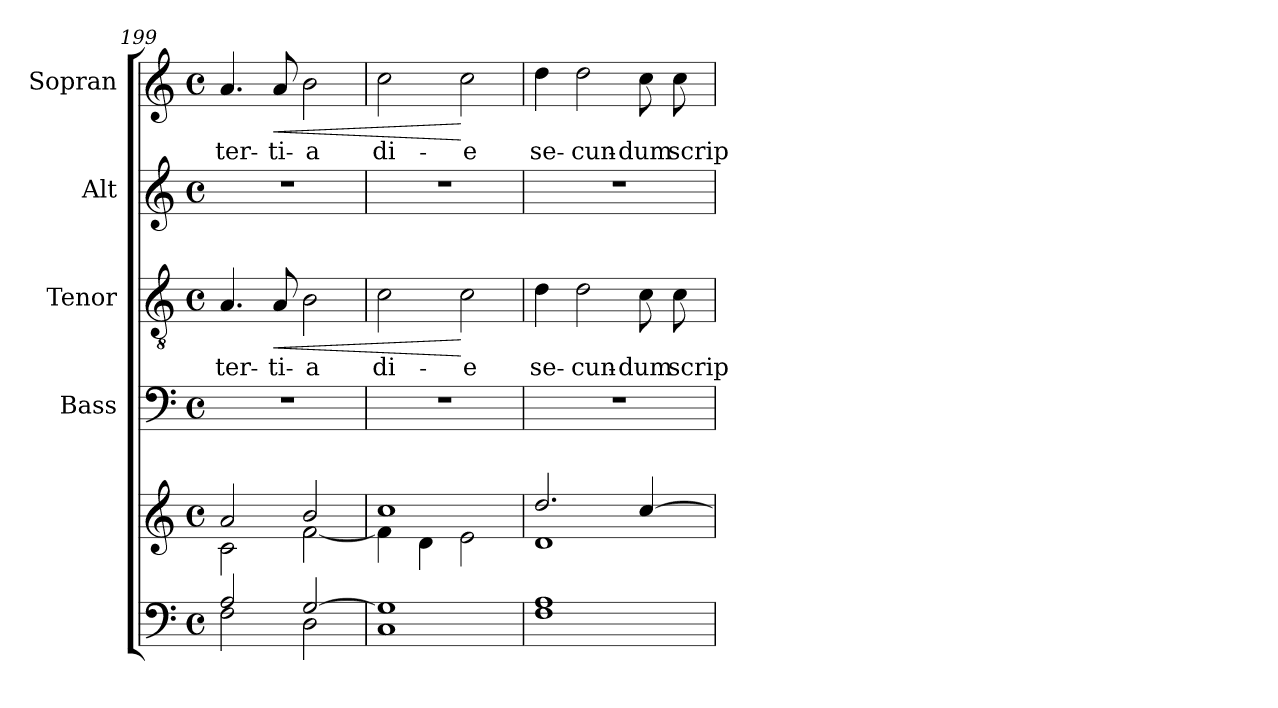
**kern	**kern	**kern	**kern	**text	**dynam	**kern	**kern	**text	**dynam
*part5	*part5	*part4	*part3	*part3	*part3	*part2	*part1	*part1	*part1
*staff6	*staff5	*staff4	*staff3	*staff3	*staff3	*staff2	*staff1	*staff1	*staff1
*	*	*I"Bass	*I"Tenor	*	*	*I"Alt	*I"Sopran	*	*
*	*	*I'B.	*I'T.	*	*	*I'A.	*I'S.	*	*
!!LO:PB:g=z
*clefF4	*clefG2	*clefF4	*clefGv2	*	*	*clefG2	*clefG2	*	*
*k[]	*k[]	*k[]	*k[]	*	*	*k[]	*k[]	*	*
*C:	*C:	*C:	*C:	*	*	*C:	*C:	*	*
*M4/4	*M4/4	*M4/4	*M4/4	*	*	*M4/4	*M4/4	*	*
*met(c)	*met(c)	*met(c)	*met(c)	*	*	*met(c)	*met(c)	*	*
=199	=199	=199	=199	=199	=199	=199	=199	=199	=199
*^	*^	*	*	*	*	*	*	*	*
!	!	!	!	!	!	!LO:LY:b	!	!	!	!LO:LY:b	!
2A/	2F\	2a/	2c\	1r	4.A/	ter-	.	1r	4.a/	ter-	.
!	!	!	!	!	!	!LO:LY:b	!LO:HP:b	!	!	!LO:LY:b	!LO:HP:b
.	.	.	.	.	8A/	-ti-	<	.	8a/	-ti-	<
!	!	!	!	!	!	!LO:LY:b	!	!	!	!LO:LY:b	!
[>2G/	2D\	2b/	[<2f\	.	2B\	-a	.	.	2b\	-a	.
=200	=200	=200	=200	=200	=200	=200	=200	=200	=200	=200	=200
!	!	!	!	!	!	!LO:LY:b	!	!	!	!LO:LY:b	!
1G]	1C	1cc	4f\]	1r	2c\	di-	.	1r	2cc\	di-	.
.	.	.	4d\	.	.	.	.	.	.	.	.
!	!	!	!	!	!	!LO:LY:b	!	!	!	!LO:LY:b	!
.	.	.	2e\	.	2c\	-e	[	.	2cc\	-e	[
=201	=201	=201	=201	=201	=201	=201	=201	=201	=201	=201	=201
!	!	!	!	!	!	!LO:LY:b	!	!	!	!LO:LY:b	!
1A	1F	2.dd/	1d	1r	4d\	se-	.	1r	4dd\	se-	.
!	!	!	!	!	!	!LO:LY:b	!	!	!	!LO:LY:b	!
.	.	.	.	.	2d\	-cun-	.	.	2dd\	-cun-	.
!	!	!	!	!	!	!LO:LY:b	!	!	!	!LO:LY:b	!
.	.	[>4cc/	.	.	8c\	-dum	.	.	8cc\	-dum	.
!	!	!	!	!	!	!LO:LY:b	!	!	!	!LO:LY:b	!
.	.	.	.	.	8c\	scrip-	.	.	8cc\	scrip-	.
*v	*v	*	*	*	*	*	*	*	*	*	*
*	*v	*v	*	*	*	*	*	*	*	*
=	=	=	=	=	=	=	=	=	=
*-	*-	*-	*-	*-	*-	*-	*-	*-	*-
